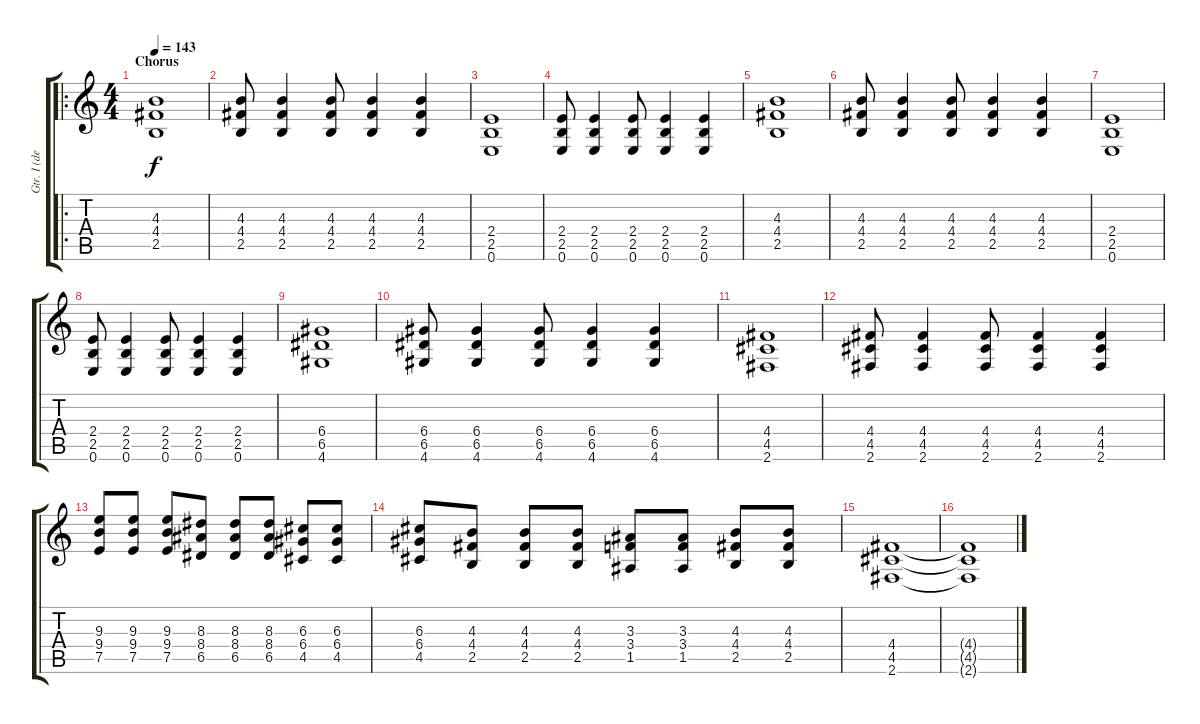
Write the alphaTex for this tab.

\track ("Gtr. I (decoration elements)" "Gtr. I (de") {instrument distortionguitar}
\staff {score tabs}
\tuning (E4 B3 G3 D3 A2 E2) {hide}
\ro
\ts (4 4)
\section ("" "Chorus")
\tempo 143
\clef g2
\ks c
(4.3 4.4 2.5).1{dy f} |
(4.3 4.4 2.5).8 (4.3 4.4 2.5).4 (4.3 4.4 2.5).8 (4.3 4.4 2.5).4 (4.3 4.4 2.5).4 |
(2.4 2.5 0.6).1 |
(2.4 2.5 0.6).8 (2.4 2.5 0.6).4 (2.4 2.5 0.6).8 (2.4 2.5 0.6).4 (2.4 2.5 0.6).4 |
(4.3 4.4 2.5).1 |
(4.3 4.4 2.5).8 (4.3 4.4 2.5).4 (4.3 4.4 2.5).8 (4.3 4.4 2.5).4 (4.3 4.4 2.5).4 |
(2.4 2.5 0.6).1 |
(2.4 2.5 0.6).8 (2.4 2.5 0.6).4 (2.4 2.5 0.6).8 (2.4 2.5 0.6).4 (2.4 2.5 0.6).4 |
(6.4 6.5 4.6).1 |
(6.4 6.5 4.6).8 (6.4 6.5 4.6).4 (6.4 6.5 4.6).8 (6.4 6.5 4.6).4 (6.4 6.5 4.6).4 |
(4.4 4.5 2.6).1 |
(4.4 4.5 2.6).8 (4.4 4.5 2.6).4 (4.4 4.5 2.6).8 (4.4 4.5 2.6).4 (4.4 4.5 2.6).4 |
(9.3 9.4 7.5).8 (9.3 9.4 7.5).8 (9.3 9.4 7.5).8 (8.3 8.4 6.5).8 (8.3 8.4 6.5).8 (8.3 8.4 6.5).8 (6.3 6.4 4.5).8 (6.3 6.4 4.5).8 |
(6.3 6.4 4.5).8 (4.3 4.4 2.5).8 (4.3 4.4 2.5).8 (4.3 4.4 2.5).8 (3.3 3.4 1.5).8 (3.3 3.4 1.5).8 (4.3 4.4 2.5).8 (4.3 4.4 2.5).8 |
(4.4 4.5 2.6).1 |
(4.4{t} 4.5{t} 2.6{t}).1
